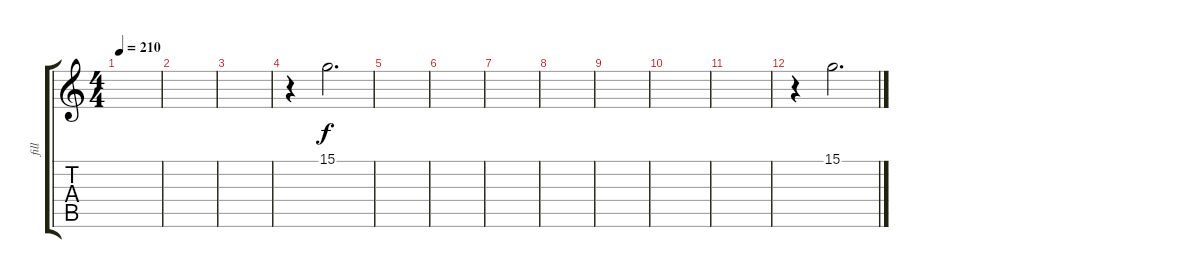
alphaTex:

\track ("fill" "fill") {instrument reversecymbal}
\staff {score tabs}
\tuning (E4 B3 G3 D3 A2 E2) {hide}
\ts (4 4)
\tempo 210
\clef g2
\ks c
|
|
|
r.4 15.1.2{d} |
|
|
|
|
|
|
|
r.4 15.1.2{d}
